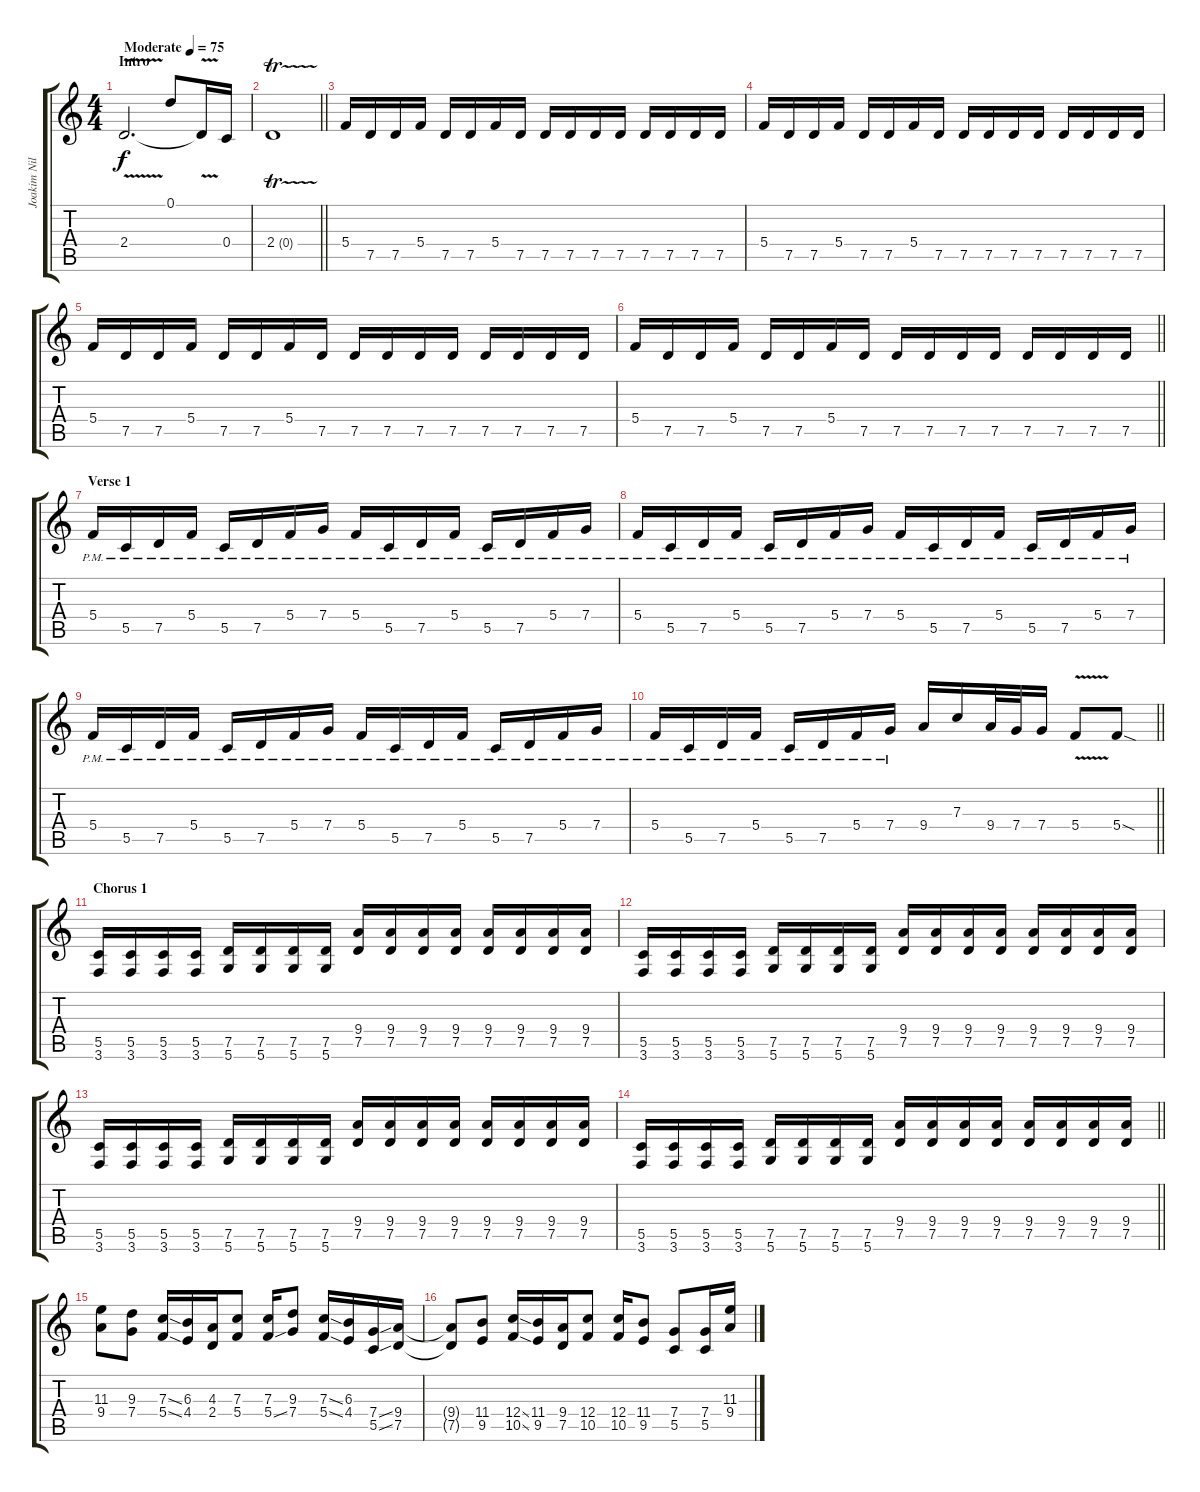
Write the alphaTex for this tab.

\track ("Joakim Nilsson" "Joakim Nil") {instrument distortionguitar}
\staff {score tabs}
\tuning (D4 A3 F3 C3 G2 D2) {hide}
\ts (4 4)
\section ("" "Intro")
\tempo (75 "Moderate")
\clef g2
\ks c
2.4{v}.2{d dy f instrument distortionguitar} 0.1.8 2.4{t}.16 0.4.16 |
\barLineRight lightlight
2.4{tr (0 32)}.1 |
5.4.16 7.5.16 7.5.16 5.4.16 7.5.16 7.5.16 5.4.16 7.5.16 7.5.16 7.5.16 7.5.16 7.5.16 7.5.16 7.5.16 7.5.16 7.5.16 |
5.4.16 7.5.16 7.5.16 5.4.16 7.5.16 7.5.16 5.4.16 7.5.16 7.5.16 7.5.16 7.5.16 7.5.16 7.5.16 7.5.16 7.5.16 7.5.16 |
5.4.16 7.5.16 7.5.16 5.4.16 7.5.16 7.5.16 5.4.16 7.5.16 7.5.16 7.5.16 7.5.16 7.5.16 7.5.16 7.5.16 7.5.16 7.5.16 |
\barLineRight lightlight
5.4.16 7.5.16 7.5.16 5.4.16 7.5.16 7.5.16 5.4.16 7.5.16 7.5.16 7.5.16 7.5.16 7.5.16 7.5.16 7.5.16 7.5.16 7.5.16 |
\section ("" "Verse 1")
5.4{pm}.16 5.5{pm}.16 7.5{pm}.16 5.4{pm}.16 5.5{pm}.16 7.5{pm}.16 5.4{pm}.16 7.4{pm}.16 5.4{pm}.16 5.5{pm}.16 7.5{pm}.16 5.4{pm}.16 5.5{pm}.16 7.5{pm}.16 5.4{pm}.16 7.4{pm}.16 |
5.4{pm}.16 5.5{pm}.16 7.5{pm}.16 5.4{pm}.16 5.5{pm}.16 7.5{pm}.16 5.4{pm}.16 7.4{pm}.16 5.4{pm}.16 5.5{pm}.16 7.5{pm}.16 5.4{pm}.16 5.5{pm}.16 7.5{pm}.16 5.4{pm}.16 7.4{pm}.16 |
5.4{pm}.16 5.5{pm}.16 7.5{pm}.16 5.4{pm}.16 5.5{pm}.16 7.5{pm}.16 5.4{pm}.16 7.4{pm}.16 5.4{pm}.16 5.5{pm}.16 7.5{pm}.16 5.4{pm}.16 5.5{pm}.16 7.5{pm}.16 5.4{pm}.16 7.4{pm}.16 |
\barLineRight lightlight
5.4{pm}.16 5.5{pm}.16 7.5{pm}.16 5.4{pm}.16 5.5{pm}.16 7.5{pm}.16 5.4{pm}.16 7.4{pm}.16 9.4.16 7.3.16 9.4.32 7.4.32 7.4.16 5.4{v}.8 5.4{sod}.8 |
\section ("" "Chorus 1")
(5.5 3.6).16 (5.5 3.6).16 (5.5 3.6).16 (5.5 3.6).16 (7.5 5.6).16 (7.5 5.6).16 (7.5 5.6).16 (7.5 5.6).16 (9.4 7.5).16 (9.4 7.5).16 (9.4 7.5).16 (9.4 7.5).16 (9.4 7.5).16 (9.4 7.5).16 (9.4 7.5).16 (9.4 7.5).16 |
(5.5 3.6).16 (5.5 3.6).16 (5.5 3.6).16 (5.5 3.6).16 (7.5 5.6).16 (7.5 5.6).16 (7.5 5.6).16 (7.5 5.6).16 (9.4 7.5).16 (9.4 7.5).16 (9.4 7.5).16 (9.4 7.5).16 (9.4 7.5).16 (9.4 7.5).16 (9.4 7.5).16 (9.4 7.5).16 |
(5.5 3.6).16 (5.5 3.6).16 (5.5 3.6).16 (5.5 3.6).16 (7.5 5.6).16 (7.5 5.6).16 (7.5 5.6).16 (7.5 5.6).16 (9.4 7.5).16 (9.4 7.5).16 (9.4 7.5).16 (9.4 7.5).16 (9.4 7.5).16 (9.4 7.5).16 (9.4 7.5).16 (9.4 7.5).16 |
\barLineRight lightlight
(5.5 3.6).16 (5.5 3.6).16 (5.5 3.6).16 (5.5 3.6).16 (7.5 5.6).16 (7.5 5.6).16 (7.5 5.6).16 (7.5 5.6).16 (9.4 7.5).16 (9.4 7.5).16 (9.4 7.5).16 (9.4 7.5).16 (9.4 7.5).16 (9.4 7.5).16 (9.4 7.5).16 (9.4 7.5).16 |
(11.3 9.4).8 (9.3 7.4).8 (7.3{ss} 5.4{ss}).16 (6.3 4.4).16 (4.3 2.4).16 (7.3 5.4).8 (7.3 5.4{ss}).16 (9.3 7.4).8 (7.3{ss} 5.4{ss}).16 (6.3 4.4).16 (7.4{ss} 5.5{ss}).16 (9.4 7.5).16 |
(9.4{t} 7.5{t}).8 (11.4 9.5).8 (12.4{ss} 10.5{ss}).16 (11.4 9.5).16 (9.4 7.5).16 (12.4 10.5).8 (12.4 10.5).16 (11.4 9.5).8 (7.4 5.5).8 (7.4 5.5).16 (11.3 9.4).16
